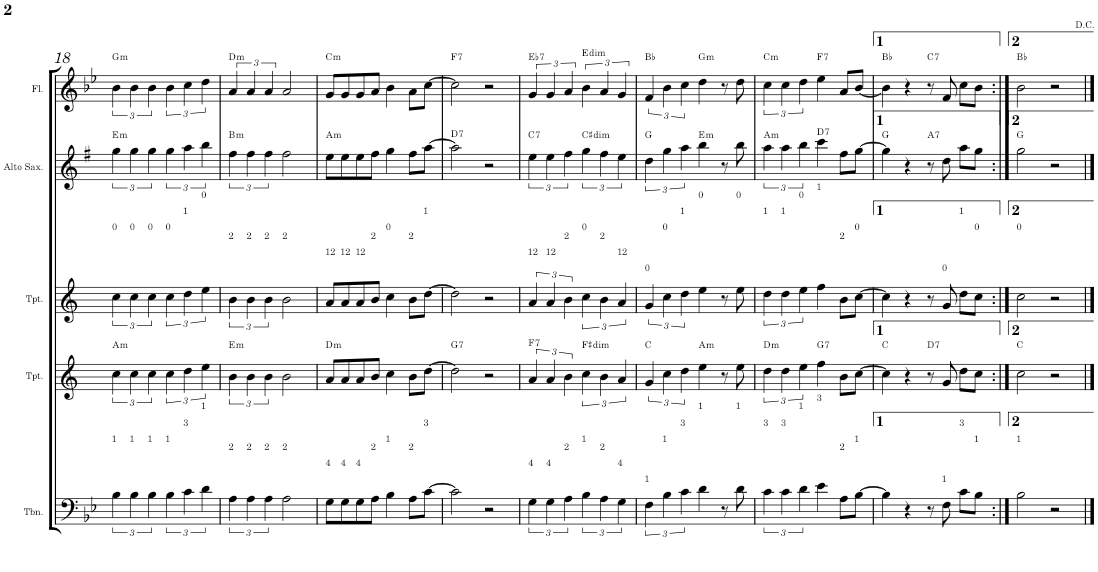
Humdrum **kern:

**kern	**kern	**harte	**kern	**kern	**harte	**kern	**harte
*part5	*part4	*part4	*part3	*part2	*part2	*part1	*part1
*staff5	*staff4	*	*staff3	*staff2	*	*staff1	*
*I"C clavF	*I"Bb	*	*I"Bb - Pirata	*I"Eb	*	*I"C clavG	*
!!LO:PB:g=z
*clefF4	*clefG2	*	*clefG2	*clefG2	*	*clefG2	*
*	*Trd1c2	*	*Trd1c2	*Trd5c9	*	*	*
*k[b-e-]	*k[]	*	*k[]	*k[f#]	*	*k[b-e-]	*
*B-:	*	*	*	*G:	*	*B-:	*
*M4/4	*M4/4	*	*M4/4	*M4/4	*	*M4/4	*
=18	=18	=18	=18	=18	=18	=18	=18
!	!	!	!LO:TX:a:t=0	!	!	!	!
!LO:TX:a:t=1	!	!LO:H:kt=m	!	!	!LO:H:kt=m	!	!LO:H:kt=m
6B-\	6cc\	A:min	6cc\	6gg\	E:min	6b-\	G:min
!	!	!	!LO:TX:a:t=0	!	!	!	!
!LO:TX:a:t=1	!	!	!	!	!	!	!
6B-\	6cc\	.	6cc\	6gg\	.	6b-\	.
!	!	!	!LO:TX:a:t=0	!	!	!	!
!LO:TX:a:t=1	!	!	!	!	!	!	!
6B-\	6cc\	.	6cc\	6gg\	.	6b-\	.
!	!	!	!LO:TX:a:t=0	!	!	!	!
!LO:TX:a:t=1	!	!	!	!	!	!	!
6B-\	6cc\	.	6cc\	6gg\	.	6b-\	.
!	!	!	!LO:TX:a:t=1	!	!	!	!
!LO:TX:a:t=3	!	!	!	!	!	!	!
6c\	6dd\	.	6dd\	6aa\	.	6cc\	.
!	!	!	!LO:TX:a:t=0	!	!	!	!
!LO:TX:a:t=1	!	!	!	!	!	!	!
6d\	6ee\	.	6ee\	6bb\	.	6dd\	.
=19	=19	=19	=19	=19	=19	=19	=19
!	!	!	!LO:TX:a:t=2	!	!	!	!
!LO:TX:a:t=2	!	!LO:H:kt=m	!	!	!LO:H:kt=m	!	!LO:H:kt=m
6A\	6b\	E:min	6b\	6ff#\	B:min	6a/	D:min
!	!	!	!LO:TX:a:t=2	!	!	!	!
!LO:TX:a:t=2	!	!	!	!	!	!	!
6A\	6b\	.	6b\	6ff#\	.	6a/	.
!	!	!	!LO:TX:a:t=2	!	!	!	!
!LO:TX:a:t=2	!	!	!	!	!	!	!
6A\	6b\	.	6b\	6ff#\	.	6a/	.
!	!	!	!LO:TX:a:t=2	!	!	!	!
!LO:TX:a:t=2	!	!	!	!	!	!	!
2A\	2b\	.	2b\	2ff#\	.	2a/	.
=20	=20	=20	=20	=20	=20	=20	=20
!	!	!	!LO:TX:a:t=12	!	!	!	!
!LO:TX:a:t=4	!	!LO:H:kt=m	!	!	!LO:H:kt=m	!	!LO:H:kt=m
8G\L	8a/L	D:min	8a/L	8ee\L	A:min	8g/L	C:min
!	!	!	!LO:TX:a:t=12	!	!	!	!
!LO:TX:a:t=4	!	!	!	!	!	!	!
8G\	8a/	.	8a/	8ee\	.	8g/	.
!	!	!	!LO:TX:a:t=12	!	!	!	!
!LO:TX:a:t=4	!	!	!	!	!	!	!
8G\	8a/	.	8a/	8ee\	.	8g/	.
!	!	!	!LO:TX:a:t=2	!	!	!	!
!LO:TX:a:t=2	!	!	!	!	!	!	!
8A\J	8b/J	.	8b/J	8ff#\J	.	8a/J	.
!	!	!	!LO:TX:a:t=0	!	!	!	!
!LO:TX:a:t=1	!	!	!	!	!	!	!
4B-\	4cc\	.	4cc\	4gg\	.	4b-\	.
!	!	!	!LO:TX:a:t=2	!	!	!	!
!LO:TX:a:t=2	!	!	!	!	!	!	!
8A\L	8b\L	.	8b\L	8ff#\L	.	8a\L	.
!	!	!	!LO:TX:a:t=1	!	!	!	!
!LO:TX:a:t=3	!	!	!	!	!	!	!
[>8c\J	[>8dd\J	.	[>8dd\J	[>8aa\J	.	[>8cc\J	.
=21	=21	=21	=21	=21	=21	=21	=21
!	!	!LO:H:kt=7	!	!	!LO:H:kt=7	!	!LO:H:kt=7
2c\]	2dd\]	G:7	2dd\]	2aa\]	D:7	2cc\]	F:7
2r	2r	.	2r	2r	.	2r	.
=22	=22	=22	=22	=22	=22	=22	=22
!	!	!	!LO:TX:a:t=12	!	!	!	!
!LO:TX:a:t=4	!	!LO:H:kt=7	!	!	!LO:H:kt=7	!	!LO:H:kt=7
6G\	6a/	F:7	6a/	6ee\	C:7	6g/	Eb:7
!	!	!	!LO:TX:a:t=12	!	!	!	!
!LO:TX:a:t=4	!	!	!	!	!	!	!
6G\	6a/	.	6a/	6ee\	.	6g/	.
!	!	!	!LO:TX:a:t=2	!	!	!	!
!LO:TX:a:t=2	!	!	!	!	!	!	!
6A\	6b\	.	6b\	6ff#\	.	6a/	.
!	!	!	!LO:TX:a:t=0	!	!	!	!
!LO:TX:a:t=1	!	!LO:H:kt=dim	!	!	!LO:H:kt=dim	!	!LO:H:kt=dim
6B-\	6cc\	F#:dim	6cc\	6gg\	C#:dim	6b-\	E:dim
!	!	!	!LO:TX:a:t=2	!	!	!	!
!LO:TX:a:t=2	!	!	!	!	!	!	!
6A\	6b\	.	6b\	6ff#\	.	6a/	.
!	!	!	!LO:TX:a:t=12	!	!	!	!
!LO:TX:a:t=4	!	!	!	!	!	!	!
6G\	6a/	.	6a/	6ee\	.	6g/	.
=23	=23	=23	=23	=23	=23	=23	=23
!	!	!	!LO:TX:a:t=0	!	!	!	!
!LO:TX:a:t=1	!	!	!	!	!	!	!
6F\	6g/	C:maj	6g/	6dd\	G:maj	6f/	Bb:maj
!	!	!	!LO:TX:a:t=0	!	!	!	!
!LO:TX:a:t=1	!	!	!	!	!	!	!
6B-\	6cc\	.	6cc\	6gg\	.	6b-\	.
!	!	!	!LO:TX:a:t=1	!	!	!	!
!LO:TX:a:t=3	!	!	!	!	!	!	!
6c\	6dd\	.	6dd\	6aa\	.	6cc\	.
!	!	!	!LO:TX:a:t=0	!	!	!	!
!LO:TX:a:t=1	!	!LO:H:kt=m	!	!	!LO:H:kt=m	!	!LO:H:kt=m
4d\	4ee\	A:min	4ee\	4bb\	E:min	4dd\	G:min
8r	8r	.	8r	8r	.	8r	.
!	!	!	!LO:TX:a:t=0	!	!	!	!
!LO:TX:a:t=1	!	!	!	!	!	!	!
8d\	8ee\	.	8ee\	8bb\	.	8dd\	.
=24	=24	=24	=24	=24	=24	=24	=24
!	!	!	!LO:TX:a:t=1	!	!	!	!
!LO:TX:a:t=3	!	!LO:H:kt=m	!	!	!LO:H:kt=m	!	!LO:H:kt=m
6c\	6dd\	D:min	6dd\	6aa\	A:min	6cc\	C:min
!	!	!	!LO:TX:a:t=1	!	!	!	!
!LO:TX:a:t=3	!	!	!	!	!	!	!
6c\	6dd\	.	6dd\	6aa\	.	6cc\	.
!	!	!	!LO:TX:a:t=0	!	!	!	!
!LO:TX:a:t=1	!	!	!	!	!	!	!
6d\	6ee\	.	6ee\	6bb\	.	6dd\	.
!	!	!	!LO:TX:a:t=1	!	!	!	!
!LO:TX:a:t=3	!	!LO:H:kt=7	!	!	!LO:H:kt=7	!	!LO:H:kt=7
4e-\	4ff\	G:7	4ff\	4ccc\	D:7	4ee-\	F:7
!	!	!	!LO:TX:a:t=2	!	!	!	!
!LO:TX:a:t=2	!	!	!	!	!	!	!
8A\L	8b\L	.	8b\L	8ff#\L	.	8a/L	.
!	!	!	!LO:TX:a:t=0	!	!	!	!
!LO:TX:a:t=1	!	!	!	!	!	!	!
[>8B-\J	[>8cc\J	.	[>8cc\J	[>8gg\J	.	[<8b-/J	.
=25	=25	=25	=25	=25	=25	=25	=25
4B-\]	4cc\]	C:maj	4cc\]	4gg\]	G:maj	4b-\]	Bb:maj
4r	4r	.	4r	4r	.	4r	.
!	!	!LO:H:kt=7	!	!	!LO:H:kt=7	!	!LO:H:kt=7
8r	8r	D:7	8r	8r	A:7	8r	C:7
!	!	!	!LO:TX:a:t=0	!	!	!	!
!LO:TX:a:t=1	!	!	!	!	!	!	!
8F\	8g/	.	8g/	8dd\	.	8f/	.
!	!	!	!LO:TX:a:t=1	!	!	!	!
!LO:TX:a:t=3	!	!	!	!	!	!	!
8c\L	8dd\L	.	8dd\L	8aa\L	.	8cc\L	.
!	!	!	!LO:TX:a:t=0	!	!	!	!
!LO:TX:a:t=1	!	!	!	!	!	!	!
8B-\J	8cc\J	.	8cc\J	8gg\J	.	8b-\J	.
=26:|!	=26:|!	=26:|!	=26:|!	=26:|!	=26:|!	=26:|!	=26:|!
!	!	!	!LO:TX:a:t=0	!	!	!	!
!LO:TX:a:t=1	!	!	!	!	!	!	!
2B-\	2cc\	C:maj	2cc\	2gg\	G:maj	2b-\	Bb:maj
2r	2r	.	2r	2r	.	2r	.
==	==	==	==	==	==	==	==
*-	*-	*-	*-	*-	*-	*-	*-
